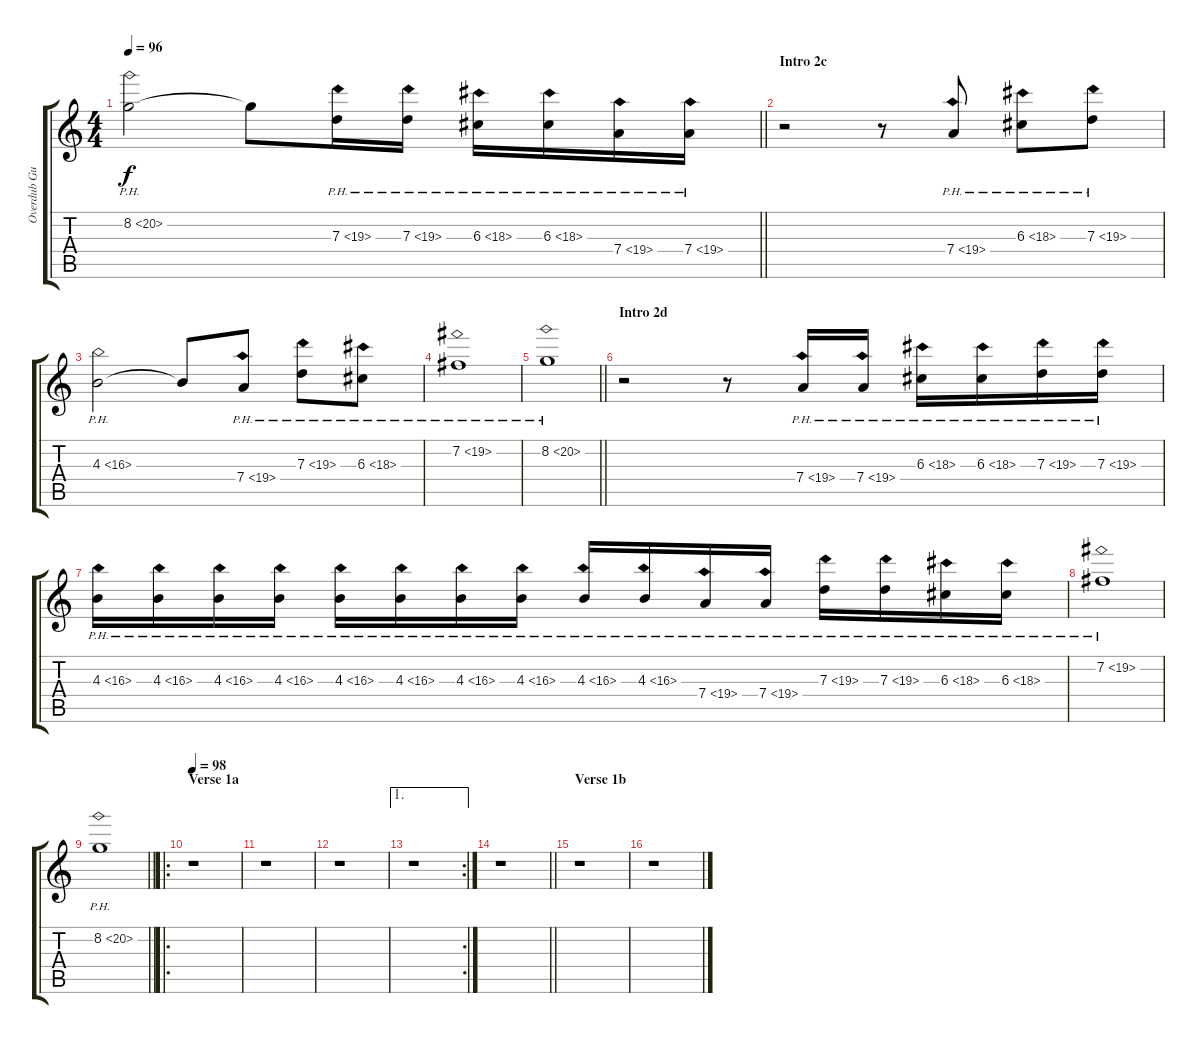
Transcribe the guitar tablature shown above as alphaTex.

\track ("Overdub Guitar" "Overdub Gu") {instrument overdrivenguitar}
\staff {score tabs}
\tuning (E4 B3 G3 D3 A2 E2) {hide}
\ts (4 4)
\tempo 96
\clef g2
\barLineRight lightlight
\ks c
8.2{ph 12}.2{dy f} 8.2{t}.8 7.3{ph 12}.16 7.3{ph 12}.16 6.3{ph 12}.16 6.3{ph 12}.16 7.4{ph 12}.16 7.4{ph 12}.16 |
\section ("" "Intro 2c")
r.2 r.8 7.4{ph 12}.8 6.3{ph 12}.8 7.3{ph 12}.8 |
4.3{ph 12}.2 4.3{t}.8 7.4{ph 12}.8 7.3{ph 12}.8 6.3{ph 12}.8 |
7.2{ph 12}.1 |
\barLineRight lightlight
8.2{ph 12}.1 |
\section ("" "Intro 2d")
r.2 r.8 7.4{ph 12}.16 7.4{ph 12}.16 6.3{ph 12}.16 6.3{ph 12}.16 7.3{ph 12}.16 7.3{ph 12}.16 |
4.3{ph 12}.16 4.3{ph 12}.16 4.3{ph 12}.16 4.3{ph 12}.16 4.3{ph 12}.16 4.3{ph 12}.16 4.3{ph 12}.16 4.3{ph 12}.16 4.3{ph 12}.16 4.3{ph 12}.16 7.4{ph 12}.16 7.4{ph 12}.16 7.3{ph 12}.16 7.3{ph 12}.16 6.3{ph 12}.16 6.3{ph 12}.16 |
7.2{ph 12}.1 |
\barLineRight lightlight
8.2{ph 12}.1 |
\ro
\section ("" "Verse 1a")
\tempo 98
r.1 |
r.1 |
r.1 |
\ae 1
\rc 2
r.1 |
\barLineRight lightlight
r.1 |
\section ("" "Verse 1b")
r.1 |
r.1
